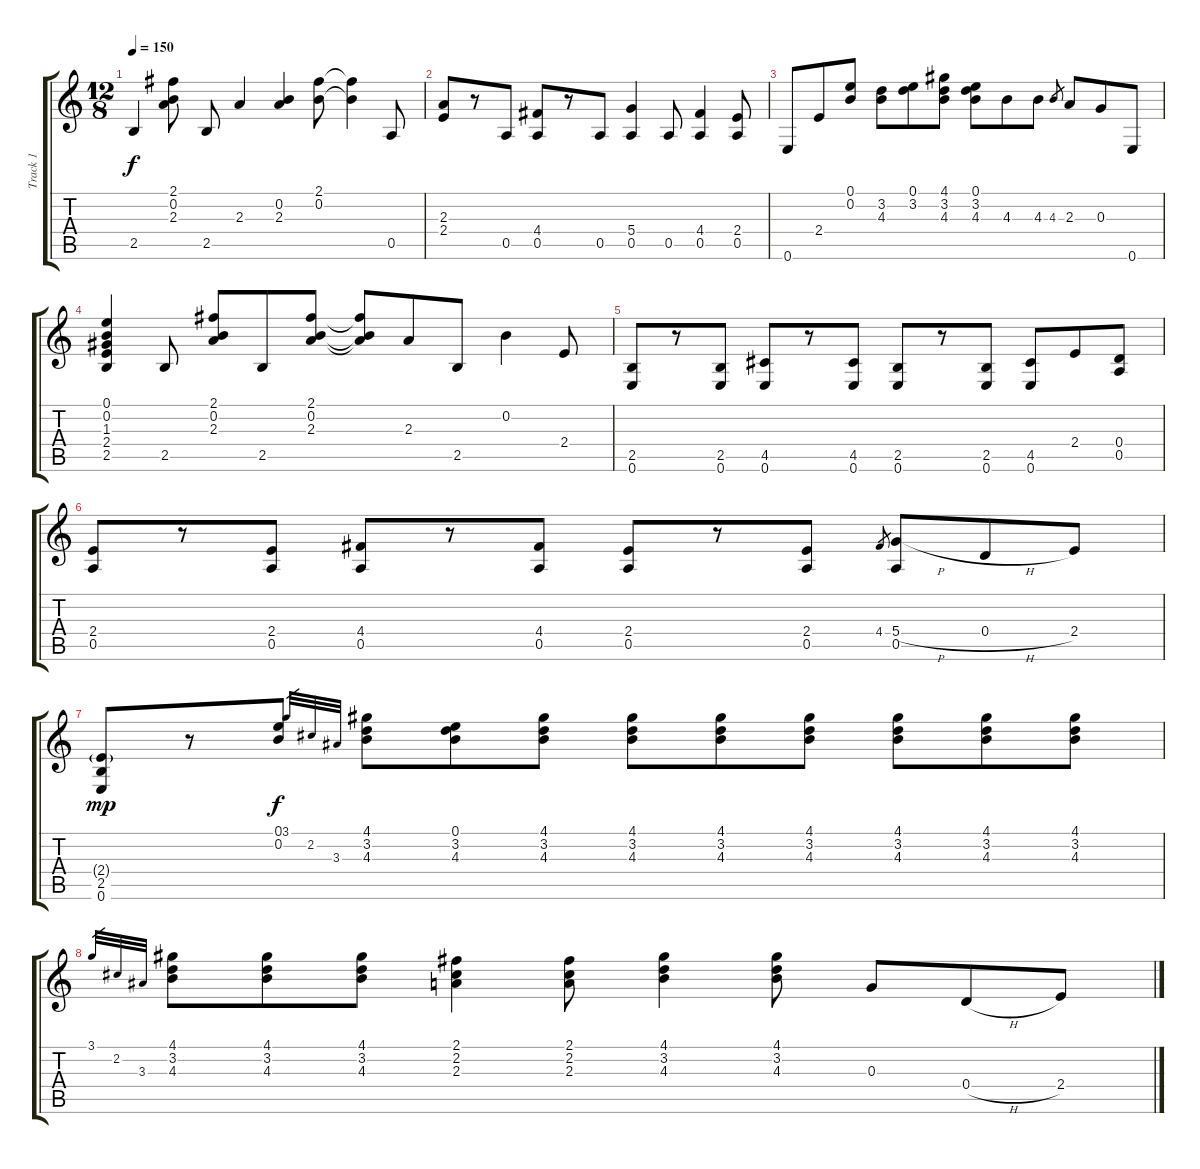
\track ("Track 1" "Track 1") {instrument acousticguitarnylon}
\staff {score tabs}
\tuning (E4 B3 G3 D3 A2 E2) {hide}
\ts (12 8)
\tempo 150
\clef g2
\ks c
2.5.4{dy f} (2.1 0.2 2.3).8 2.5.8 2.3.4 (0.2 2.3).4 (2.1 0.2).8 (2.1{t} 0.2{t}).4 0.5.8 |
(2.3 2.4).8 r.8 0.5.8 (4.4 0.5).8 r.8 0.5.8 (5.4 0.5).4 0.5.8 (4.4 0.5).4 (2.4 0.5).8 |
0.6.8 2.4.8 (0.1 0.2).8 (3.2 4.3).8 (0.1 3.2).8 (4.1 3.2 4.3).8 (0.1 3.2 4.3).8 4.3.8 4.3.8 4.3.8{gr} 2.3.8 0.3.8 0.6.8 |
(0.1 0.2 1.3 2.4 2.5).4 2.5.8 (2.1 0.2 2.3).8 2.5.8 (2.1 0.2 2.3).8 (2.1{t} 0.2{t} 2.3{t}).8 2.3.8 2.5.8 0.2.4 2.4.8 |
(2.5 0.6).8 r.8 (2.5 0.6).8 (4.5 0.6).8 r.8 (4.5 0.6).8 (2.5 0.6).8 r.8 (2.5 0.6).8 (4.5 0.6).8 2.4.8 (0.4 0.5).8 |
(2.4 0.5).8 r.8 (2.4 0.5).8 (4.4 0.5).8 r.8 (4.4 0.5).8 (2.4 0.5).8 r.8 (2.4 0.5).8 4.4.8{gr} (5.4{h} 0.5).8 0.4{h}.8 2.4.8 |
(2.4{g} 2.5 0.6).8{dy mp} r.8 (0.1 0.2).8{dy f} 3.1.32{gr} 2.2.32{gr} 3.3.32{gr} (4.1 3.2 4.3).8 (0.1 3.2 4.3).8 (4.1 3.2 4.3).8 (4.1 3.2 4.3).8 (4.1 3.2 4.3).8 (4.1 3.2 4.3).8 (4.1 3.2 4.3).8 (4.1 3.2 4.3).8 (4.1 3.2 4.3).8 |
3.1.32{gr} 2.2.32{gr} 3.3.32{gr} (4.1 3.2 4.3).8 (4.1 3.2 4.3).8 (4.1 3.2 4.3).8 (2.1 2.2 2.3).4 (2.1 2.2 2.3).8 (4.1 3.2 4.3).4 (4.1 3.2 4.3).8 0.3.8 0.4{h}.8 2.4.8
